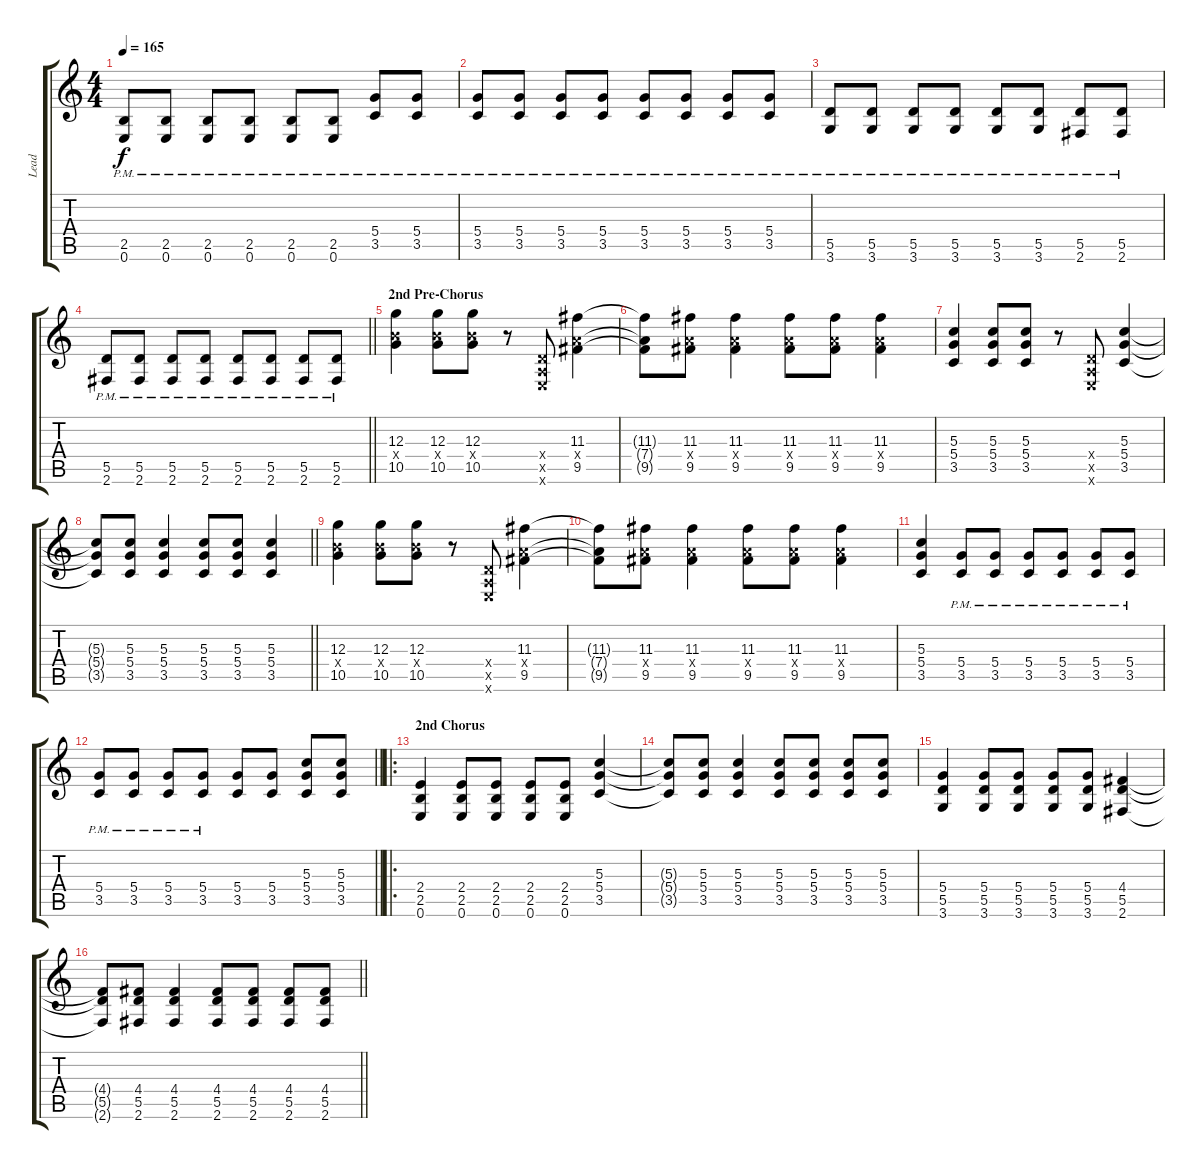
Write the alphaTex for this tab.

\track ("Lead" "Lead") {instrument overdrivenguitar}
\staff {score tabs}
\tuning (E4 B3 G3 D3 A2 E2) {hide}
\ts (4 4)
\tempo 165
\clef g2
\ks c
(2.5{pm} 0.6).8{dy f} (2.5{pm} 0.6).8 (2.5{pm} 0.6).8 (2.5{pm} 0.6).8 (2.5{pm} 0.6).8 (2.5{pm} 0.6).8 (5.4{pm} 3.5).8 (5.4{pm} 3.5).8 |
(5.4{pm} 3.5).8 (5.4{pm} 3.5).8 (5.4{pm} 3.5).8 (5.4{pm} 3.5).8 (5.4{pm} 3.5).8 (5.4{pm} 3.5).8 (5.4{pm} 3.5).8 (5.4{pm} 3.5).8 |
(5.5{pm} 3.6).8 (5.5{pm} 3.6).8 (5.5{pm} 3.6).8 (5.5{pm} 3.6).8 (5.5{pm} 3.6).8 (5.5{pm} 3.6).8 (5.5{pm} 2.6).8 (5.5{pm} 2.6).8 |
\barLineRight lightlight
(5.5{pm} 2.6).8 (5.5{pm} 2.6).8 (5.5{pm} 2.6).8 (5.5{pm} 2.6).8 (5.5{pm} 2.6).8 (5.5{pm} 2.6).8 (5.5{pm} 2.6).8 (5.5{pm} 2.6).8 |
\section ("" "2nd Pre-Chorus")
(12.3 9.4{x} 10.5).4 (12.3 9.4{x} 10.5).8 (12.3 9.4{x} 10.5).8 r.8 (0.4{x} 0.5{x} 0.6{x}).8 (11.3 7.4{x} 9.5).4 |
(11.3{t} 7.4{t} 9.5{t}).8 (11.3 7.4{x} 9.5).8 (11.3 7.4{x} 9.5).4 (11.3 7.4{x} 9.5).8 (11.3 7.4{x} 9.5).8 (11.3 7.4{x} 9.5).4 |
(5.3 5.4 3.5).4 (5.3 5.4 3.5).8 (5.3 5.4 3.5).8 r.8 (0.4{x} 0.5{x} 0.6{x}).8 (5.3 5.4 3.5).4 |
\barLineRight lightlight
(5.3{t} 5.4{t} 3.5{t}).8 (5.3 5.4 3.5).8 (5.3 5.4 3.5).4 (5.3 5.4 3.5).8 (5.3 5.4 3.5).8 (5.3 5.4 3.5).4 |
(12.3 9.4{x} 10.5).4 (12.3 9.4{x} 10.5).8 (12.3 9.4{x} 10.5).8 r.8 (0.4{x} 0.5{x} 0.6{x}).8 (11.3 7.4{x} 9.5).4 |
(11.3{t} 7.4{t} 9.5{t}).8 (11.3 7.4{x} 9.5).8 (11.3 7.4{x} 9.5).4 (11.3 7.4{x} 9.5).8 (11.3 7.4{x} 9.5).8 (11.3 7.4{x} 9.5).4 |
(5.3 5.4 3.5).4 (5.4{pm} 3.5).8 (5.4{pm} 3.5).8 (5.4{pm} 3.5).8 (5.4{pm} 3.5).8 (5.4{pm} 3.5).8 (5.4{pm} 3.5).8 |
\barLineRight lightlight
(5.4{pm} 3.5).8 (5.4{pm} 3.5).8 (5.4{pm} 3.5).8 (5.4{pm} 3.5).8 (5.4 3.5).8 (5.4 3.5).8 (5.3 5.4 3.5).8 (5.3 5.4 3.5).8 |
\ro
\section ("" "2nd Chorus")
(2.4 2.5 0.6).4 (2.4 2.5 0.6).8 (2.4 2.5 0.6).8 (2.4 2.5 0.6).8 (2.4 2.5 0.6).8 (5.3 5.4 3.5).4 |
(5.3{t} 5.4{t} 3.5{t}).8 (5.3 5.4 3.5).8 (5.3 5.4 3.5).4 (5.3 5.4 3.5).8 (5.3 5.4 3.5).8 (5.3 5.4 3.5).8 (5.3 5.4 3.5).8 |
(5.4 5.5 3.6).4 (5.4 5.5 3.6).8 (5.4 5.5 3.6).8 (5.4 5.5 3.6).8 (5.4 5.5 3.6).8 (4.4 5.5 2.6).4 |
\barLineRight lightlight
(4.4{t} 5.5{t} 2.6{t}).8 (4.4 5.5 2.6).8 (4.4 5.5 2.6).4 (4.4 5.5 2.6).8 (4.4 5.5 2.6).8 (4.4 5.5 2.6).8 (4.4 5.5 2.6).8
